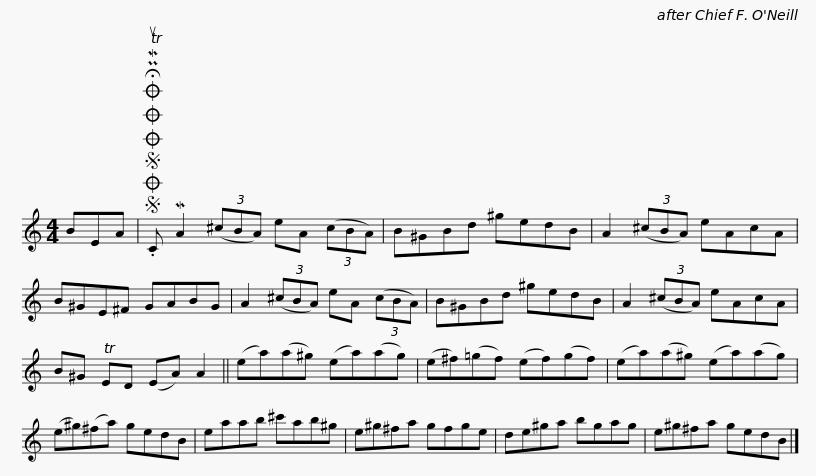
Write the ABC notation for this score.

X:1
L:1/8
M:4/4
I:linebreak $
K:C
V:1 treble
V:1
 BEA |SOSOOO .!fermata!PMTuC MA2 (3(^cBA) eA (3(cBA) | B^GBd ^gedB | A2 (3(^cBA) eAcA | B^GE^F GABG |$ %5
 A2 (3(^cBA) eA (3(cBA) | B^GBd ^gedB | A2 (3(^cBA) eAcA | B^G TED (EA) A2 || (ea)(a^g) (ea)(ag) |$ %10
 (e^f)(=gf) (ef)(gf) | (ea)(a^g) (ea)(ag) | (e^g)(^fa) gedB | eaab ^c'ab^g | e^g^fa gfge |$ %15
 de^ga bgag | e^g^fa gedB |] %17
